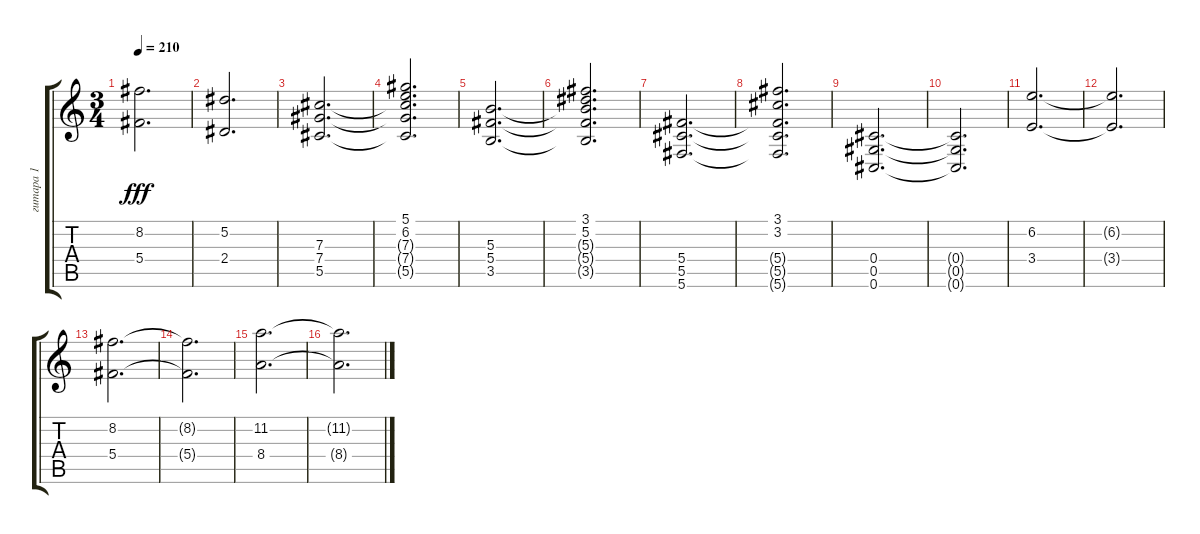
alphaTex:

\track ("гитара 1" "гитара 1") {instrument distortionguitar}
\staff {score tabs}
\tuning (Eb4 Bb3 Gb3 Db3 Ab2 Db2) {hide}
\ts (3 4)
\tempo 210
\clef g2
\ks c
(8.2 5.4).2{d dy fff} |
(5.2 2.4).2{d} |
(7.3 7.4 5.5).2{d} |
(5.1 6.2 7.3{t} 7.4{t} 5.5{t}).2{d} |
(5.3 5.4 3.5).2{d} |
(3.1 5.2 5.3{t} 5.4{t} 3.5{t}).2{d} |
(5.4 5.5 5.6).2{d} |
(3.1 3.2 5.4{t} 5.5{t} 5.6{t}).2{d} |
(0.4 0.5 0.6).2{d} |
(0.4{t} 0.5{t} 0.6{t}).2{d} |
(6.2 3.4).2{d} |
(6.2{t} 3.4{t}).2{d} |
(8.2 5.4).2{d} |
(8.2{t} 5.4{t}).2{d} |
(11.2 8.4).2{d} |
(11.2{t} 8.4{t}).2{d}
